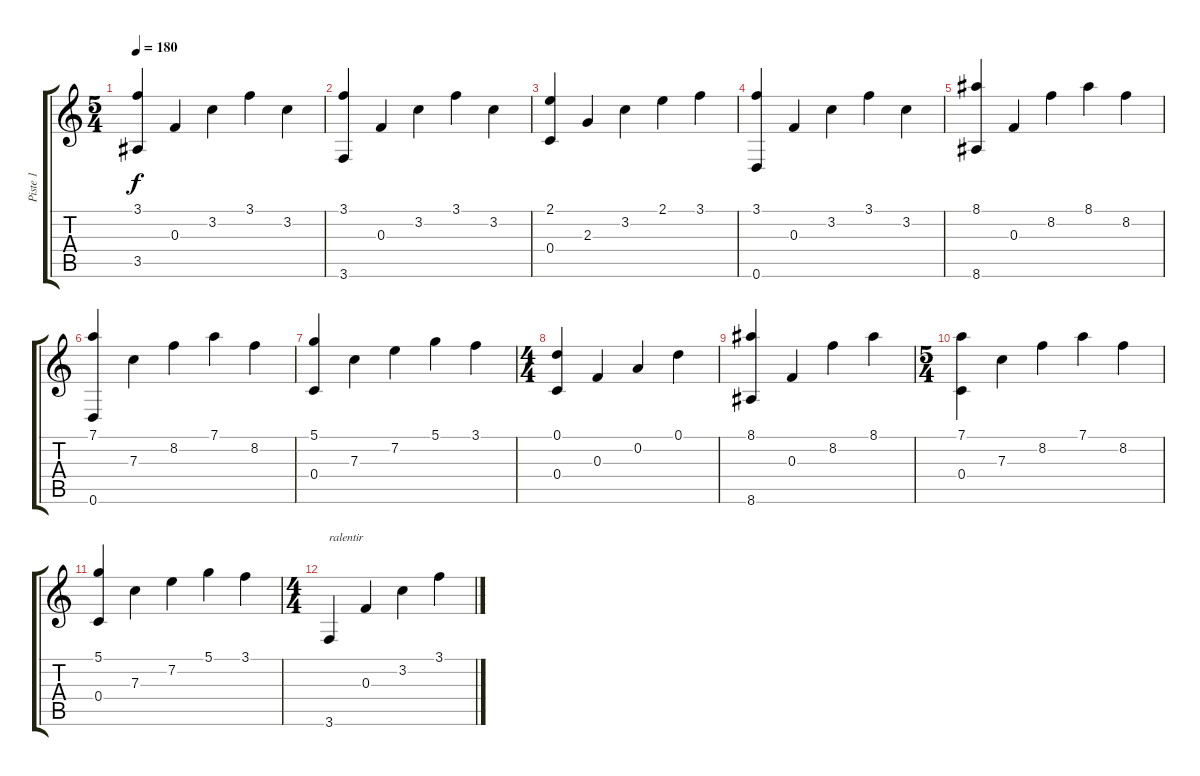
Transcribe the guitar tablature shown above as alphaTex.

\track ("Piste 1" "Piste 1") {instrument acousticguitarnylon}
\staff {score tabs}
\tuning (D4 A3 F3 C3 G2 D2) {hide}
\ts (5 4)
\tempo 180
\clef g2
\ks c
(3.1 3.5).4{dy f} 0.3.4 3.2.4 3.1.4 3.2.4 |
(3.1 3.6).4 0.3.4 3.2.4 3.1.4 3.2.4 |
(2.1 0.4).4 2.3.4 3.2.4 2.1.4 3.1.4 |
(3.1 0.6).4 0.3.4 3.2.4 3.1.4 3.2.4 |
(8.1 8.6).4 0.3.4 8.2.4 8.1.4 8.2.4 |
(7.1 0.6).4 7.3.4 8.2.4 7.1.4 8.2.4 |
(5.1 0.4).4 7.3.4 7.2.4 5.1.4 3.1.4 |
\ts (4 4)
(0.1 0.4).4 0.3.4 0.2.4 0.1.4 |
(8.1 8.6).4 0.3.4 8.2.4 8.1.4 |
\ts (5 4)
(7.1 0.4).4 7.3.4 8.2.4 7.1.4 8.2.4 |
(5.1 0.4).4 7.3.4 7.2.4 5.1.4 3.1.4 |
\ts (4 4)
3.6.4{txt "ralentir"} 0.3.4 3.2.4 3.1.4
